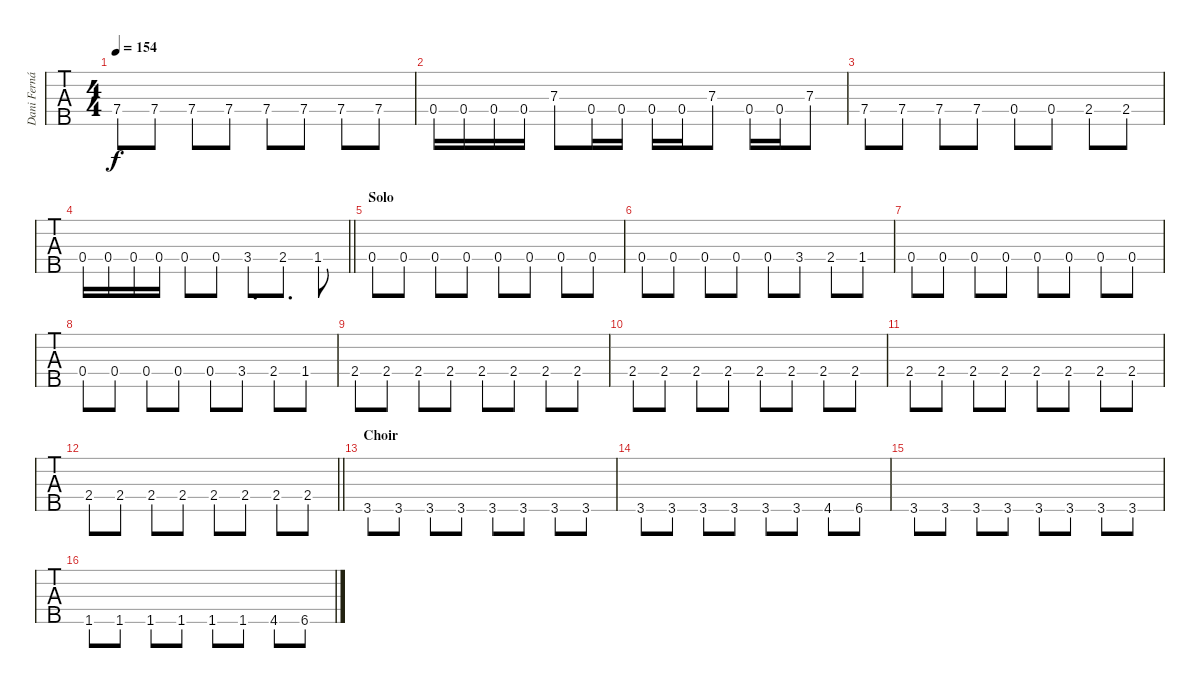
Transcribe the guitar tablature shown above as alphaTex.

\track ("Dani Fernández - Bass" "Dani Ferná") {instrument electricbassfinger}
\staff {tabs}
\tuning (Gb2 Db2 Ab1 Eb1 Bb0) {hide}
\ts (4 4)
\tempo 154
\clef f4
\ks c
7.4.8{dy f} 7.4.8 7.4.8 7.4.8 7.4.8 7.4.8 7.4.8 7.4.8 |
0.4.16 0.4.16 0.4.16 0.4.16 7.3.8 0.4.16 0.4.16 0.4.16 0.4.16 7.3.8 0.4.16 0.4.16 7.3.8 |
7.4.8 7.4.8 7.4.8 7.4.8 0.4.8 0.4.8 2.4.8 2.4.8 |
\barLineRight lightlight
0.4.16 0.4.16 0.4.16 0.4.16 0.4.8 0.4.8 3.4.8{d} 2.4.8{d} 1.4.8 |
\section ("" "Solo")
0.4.8 0.4.8 0.4.8 0.4.8 0.4.8 0.4.8 0.4.8 0.4.8 |
0.4.8 0.4.8 0.4.8 0.4.8 0.4.8 3.4.8 2.4.8 1.4.8 |
0.4.8 0.4.8 0.4.8 0.4.8 0.4.8 0.4.8 0.4.8 0.4.8 |
0.4.8 0.4.8 0.4.8 0.4.8 0.4.8 3.4.8 2.4.8 1.4.8 |
2.4.8 2.4.8 2.4.8 2.4.8 2.4.8 2.4.8 2.4.8 2.4.8 |
2.4.8 2.4.8 2.4.8 2.4.8 2.4.8 2.4.8 2.4.8 2.4.8 |
2.4.8 2.4.8 2.4.8 2.4.8 2.4.8 2.4.8 2.4.8 2.4.8 |
\barLineRight lightlight
2.4.8 2.4.8 2.4.8 2.4.8 2.4.8 2.4.8 2.4.8 2.4.8 |
\section ("" "Choir")
3.5.8 3.5.8 3.5.8 3.5.8 3.5.8 3.5.8 3.5.8 3.5.8 |
3.5.8 3.5.8 3.5.8 3.5.8 3.5.8 3.5.8 4.5.8 6.5.8 |
3.5.8 3.5.8 3.5.8 3.5.8 3.5.8 3.5.8 3.5.8 3.5.8 |
1.5.8 1.5.8 1.5.8 1.5.8 1.5.8 1.5.8 4.5.8 6.5.8
